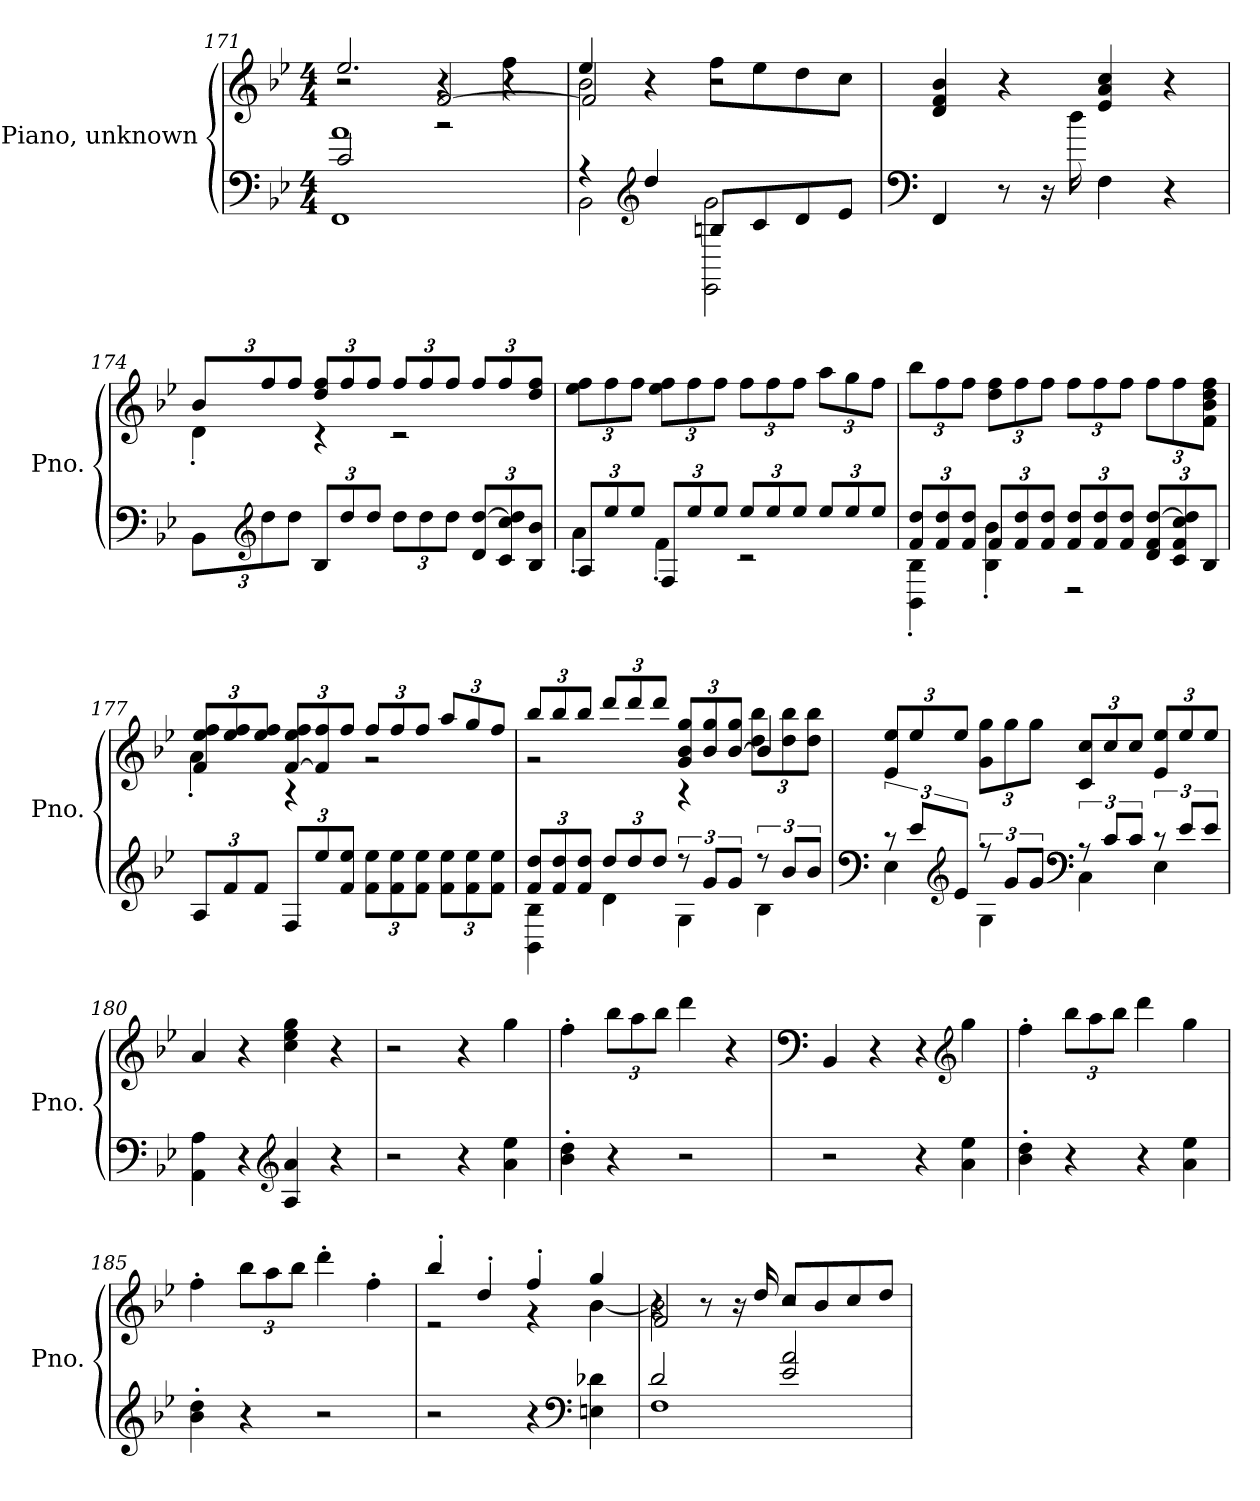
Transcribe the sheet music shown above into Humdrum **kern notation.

**kern	**kern
*part1	*part1
*staff2	*staff1
*I"Piano, unknown	*
*I'Pno.	*
*clefF4	*clefG2
*k[b-e-]	*k[b-e-]
*M4/4	*M4/4
=171	=171
*^	*^
*	*	*	*^
2c/	1FF 1a	2.ee-/	2r	2r
2r	.	.	4r	[2f/
.	.	4r	4ff\	.
=172	=172	=172	=172	=172
4r	2BB-\	4ee-/	2b-\	2f/]
*clefG2	*	*	*	*
4dd/	.	4r	.	.
8Bn/L	2EE-\ 2g\	2r	8ff\L	2r
8c/	.	.	8ee-\	.
8d/	.	.	8dd\	.
8e-/J	.	.	8cc\J	.
*v	*v	*	*	*
*	*v	*v	*v
=173	=173
*clefF4	*
4FF/	4d/ 4f/ 4b-/
8r	4r
16r	.
16dd\	.
4F\	4e-/ 4a/ 4cc/
4r	4r
!!LO:PB:g=z
=174	=174
*Xbrackettup	*Xbrackettup
*	*^
12BB-\L	12b-/L	4d'\
*clefG2	*	*
12dd\	12ff/	.
12dd\J	12ff/J	.
12B-/L	12dd/ 12ff/L	4r
12dd/	12ff/	.
12dd/J	12ff/J	.
12dd\L	12ff/L	2r
12dd\	12ff/	.
12dd\J	12ff/J	.
12d/ [12dd/L	12ff/L	.
12c/ 12cc/ 12dd/]	12ff/	.
12B-/ 12b-/J	12dd/ 12ff/J	.
*	*v	*v
=175	=175
*^	*
12A/L	4a'\	12ee-\ 12ff\L
12ee-/	.	12ff\
12ee-/J	.	12ff\J
12F/L	4f'\	12ee-\ 12ff\L
12ee-/	.	12ff\
12ee-/J	.	12ff\J
12ee-/L	2r	12ff\L
12ee-/	.	12ff\
12ee-/J	.	12ff\J
12ee-/L	.	12aa\L
12ee-/	.	12gg\
12ee-/J	.	12ff\J
=176	=176	=176
12f/ 12dd/L	4BB-\' 4B-\'	12bb-\L
12f/ 12dd/	.	12ff\
12f/ 12dd/J	.	12ff\J
12f/L	4B-\' 4b-\'	12dd\ 12ff\L
12f/ 12dd/	.	12ff\
12f/ 12dd/J	.	12ff\J
12f/ 12dd/L	2r	12ff\L
12f/ 12dd/	.	12ff\
12f/ 12dd/J	.	12ff\J
12d/ 12f/ [12dd/L	.	12ff\L
12c/ 12f/ 12cc/ 12dd/]	.	12ff\
12B-/J	.	12f\ 12b-\ 12dd\ 12ff\J
*v	*v	*
!!LO:LB:g=z
=177	=177
*	*^
12A/L	12f/ 12ee-/ 12ff/L	4a'\
12f/	12ee-/ 12ff/	.
12f/J	12ee-/ 12ff/J	.
12F/L	[12f/ 12ee-/ 12ff/L	4r
12ee-/	12f/] 12ff/	.
12f/ 12ee-/J	12ff/J	.
12f\ 12ee-\L	12ff/L	2r
12f\ 12ee-\	12ff/	.
12f\ 12ee-\J	12ff/J	.
12f\ 12ee-\L	12aa/L	.
12f\ 12ee-\	12gg/	.
12f\ 12ee-\J	12ff/J	.
=178	=178	=178
*^	*	*
12f/ 12dd/L	4BB-\ 4B-\	12bb-/L	2r
12f/ 12dd/	.	12bb-/	.
12f/ 12dd/J	.	12bb-/J	.
12dd/L	4d\	12ddd/L	.
12dd/	.	12ddd/	.
12dd/J	.	12ddd/J	.
*brackettup	*	*	*
12r	4G\	12g/ 12b-/ 12gg/L	4r
12g/L	.	12b-/ 12gg/	.
12g/J	.	[12b-/ 12gg/J	.
12r	4B-\	4b-/]	12dd\ 12bb-\L
12b-/L	.	.	12dd\ 12bb-\
12b-/J	.	.	12dd\ 12bb-\J
*	*	*v	*v
!!LO:LB:g=z
=179	=179	=179
*clefF4	*	*
12r	4E-\	12e-/ 12ee-/L
12e-/L	.	12ee-/
*clefG2	*	*
12e-/J	.	12ee-/J
12r	4G\	12g\ 12gg\L
12g/L	.	12gg\
12g/J	.	12gg\J
*clefF4	*	*
12r	4C\	12c/ 12cc/L
12c/L	.	12cc/
12c/J	.	12cc/J
12r	4E-\	12e-/ 12ee-/L
12e-/L	.	12ee-/
12e-/J	.	12ee-/J
*v	*v	*
=180	=180
4AA\ 4A\	4a/
4r	4r
*clefG2	*
4A/ 4a/	4cc\ 4ee-\ 4gg\
4r	4r
=181	=181
2r	2r
4r	4r
4a\ 4ee-\	4gg\
=182	=182
4b-\' 4dd\'	4ff'\
4r	12bb-\L
.	12aa\
.	12bb-\J
2r	4ddd\
.	4r
=183	=183
*	*clefF4
2r	4BB-/
.	4r
4r	4r
*	*clefG2
4a\ 4ee-\	4gg\
!!LO:LB:g=z
=184	=184
4b-\' 4dd\'	4ff'\
4r	12bb-\L
.	12aa\
.	12bb-\J
4r	4ddd\
4a\ 4ee-\	4gg\
=185	=185
4b-\' 4dd\'	4ff'\
4r	12bb-\L
.	12aa\
.	12bb-\J
2r	4ddd'\
.	4ff'\
=186	=186
*	*^
2r	4bb-'/	2r
.	4dd'/	.
4r	4ff'/	4r
*clefF4	*	*
4En\ 4d-X\	4gg/	[4b-\
=187	=187	=187
*^	*	*^
2d/	1F	4r	2b-\]	2f/
.	.	8r	.	.
.	.	16r	.	.
.	.	16dd/	.	.
2e-/ 2a/	.	8cc/L	2r	2r
.	.	8b-/	.	.
.	.	8cc/	.	.
.	.	8dd/J	.	.
*v	*v	*	*	*
*	*v	*v	*v
=	=
*-	*-
